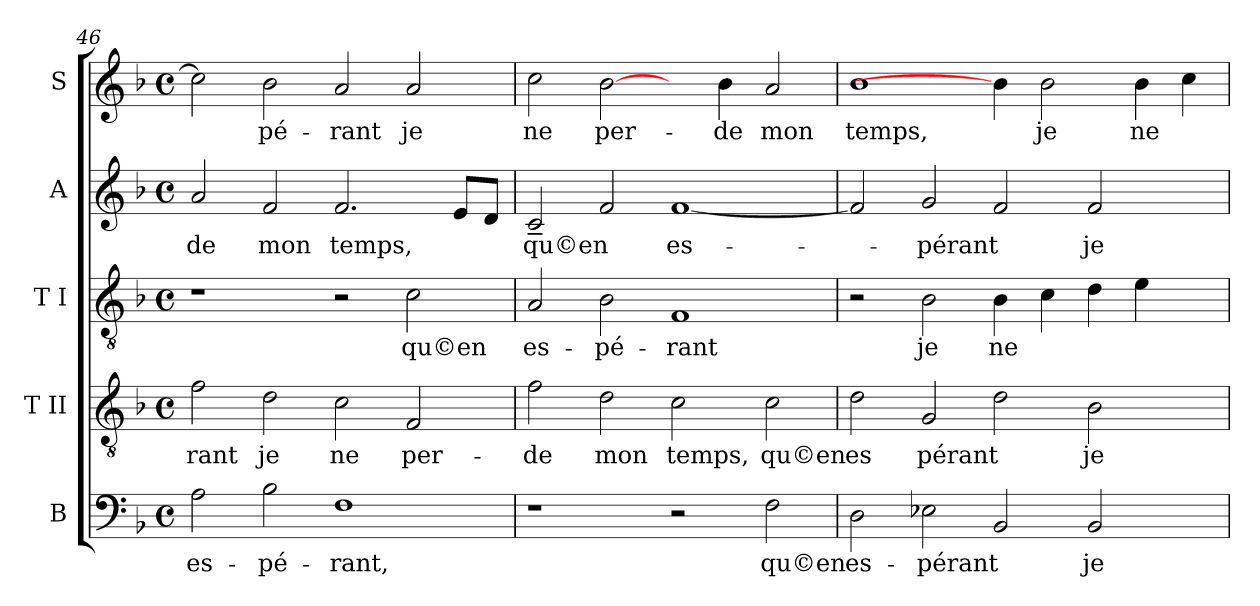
**kern	**text	**kern	**text	**kern	**text	**kern	**text	**kern	**text
*part5	*part5	*part4	*part4	*part3	*part3	*part2	*part2	*part1	*part1
*staff5	*staff5	*staff4	*staff4	*staff3	*staff3	*staff2	*staff2	*staff1	*staff1
*I"B	*	*I"T II	*	*I"T I	*	*I"A	*	*I"S	*
*clefF4	*	*clefGv2	*	*clefGv2	*	*clefG2	*	*clefG2	*
*k[b-]	*	*k[b-]	*	*k[b-]	*	*k[b-]	*	*k[b-]	*
*F:	*	*F:	*	*F:	*	*F:	*	*F:	*
*M4/4	*	*M4/4	*	*M4/4	*	*M4/4	*	*M4/4	*
*met(c)	*	*met(c)	*	*met(c)	*	*met(c)	*	*met(c)	*
=46	=46	=46	=46	=46	=46	=46	=46	=46	=46
!	!LO:LY:b:cj	!	!LO:LY:b:cj	!	!	!	!LO:LY:b:cj	!	!
2A\	es-	2f\	-rant	1r	.	2a/	de	2cc\]	.
!	!LO:LY:b:cj	!	!LO:LY:b:cj	!	!	!	!LO:LY:b:cj	!	!LO:LY:b:cj
2B-\	-pé-	2d\	je	.	.	2f/	mon	2b-\	-pé-
!	!LO:LY:b:cj	!	!LO:LY:b:cj	!	!	!	!LO:LY:b	!	!LO:LY:b:cj
1F	-rant,	2c\	ne	2r	.	2.f/	temps,	2a/	-rant
!	!	!	!LO:LY:b:cj	!	!LO:LY:b:cj	!	!	!	!LO:LY:b:cj
.	.	2F/	per-	2c\	qu©en	.	.	2a/	je
.	.	.	.	.	.	8e/L	.	.	.
.	.	.	.	.	.	8d/J	.	.	.
!!LO:LB:g=z
=47	=47	=47	=47	=47	=47	=47	=47	=47	=47
!	!	!	!LO:LY:b:cj	!	!LO:LY:b:cj	!	!LO:LY:b	!	!LO:LY:b:cj
1r	.	2f\	-de	2A/	es-	2c~</	qu©en	2cc\	ne
!	!	!	!LO:LY:b:cj	!	!LO:LY:b:cj	!	!	!	!LO:LY:b:cj
.	.	2d\	mon	2B-\	-pé-	2f/	.	[2b-\	per-
!	!	!	!LO:LY:b:cj	!	!LO:LY:b:cj	!	!LO:LY:b:cj	!	!
2r	.	2c\	temps,	1F	-rant	[<1f	es-	4ryy	.
!	!	!	!	!	!	!	!	!	!LO:LY:b:cj
.	.	.	.	.	.	.	.	4b-\	-de
!	!LO:LY:b:cj	!	!LO:LY:b:cj	!	!	!	!	!	!LO:LY:b:cj
2F\	qu©en	2c\	qu©en	.	.	.	.	2a/	mon
=48	=48	=48	=48	=48	=48	=48	=48	=48	=48
!	!LO:LY:b:cj	!	!LO:LY:b:cj	!	!	!	!	!	!LO:LY:b:cj
2D\	es-	2d\	es	2r	.	2f/]	.	1b-	temps,
!	!LO:LY:b	!	!LO:LY:b	!	!LO:LY:b:cj	!	!LO:LY:b	!	!
2E-X\	-pérant	2G/	pérant	2B-\	je	2g/	-pérant	.	.
!	!	!	!	!	!LO:LY:b:cj	!	!	!	!
2BB-/	.	2d\	.	4B-\	ne	2f/	.	4b-\]	.
!	!	!	!	!	!	!	!	!	!LO:LY:b:cj
.	.	.	.	4c\	.	.	.	2b-\	je
!	!LO:LY:b:cj	!	!LO:LY:b:cj	!	!	!	!LO:LY:b:cj	!	!
2BB-/	je	2B-\	je	4d\	.	2f/	je	.	.
!	!	!	!	!	!	!	!	!	!LO:LY:b:cj
.	.	.	.	4e\	.	.	.	4b-\	ne
4ryy	.	4ryy	.	4ryy	.	4ryy	.	4cc\	.
=	=	=	=	=	=	=	=	=	=
*-	*-	*-	*-	*-	*-	*-	*-	*-	*-
